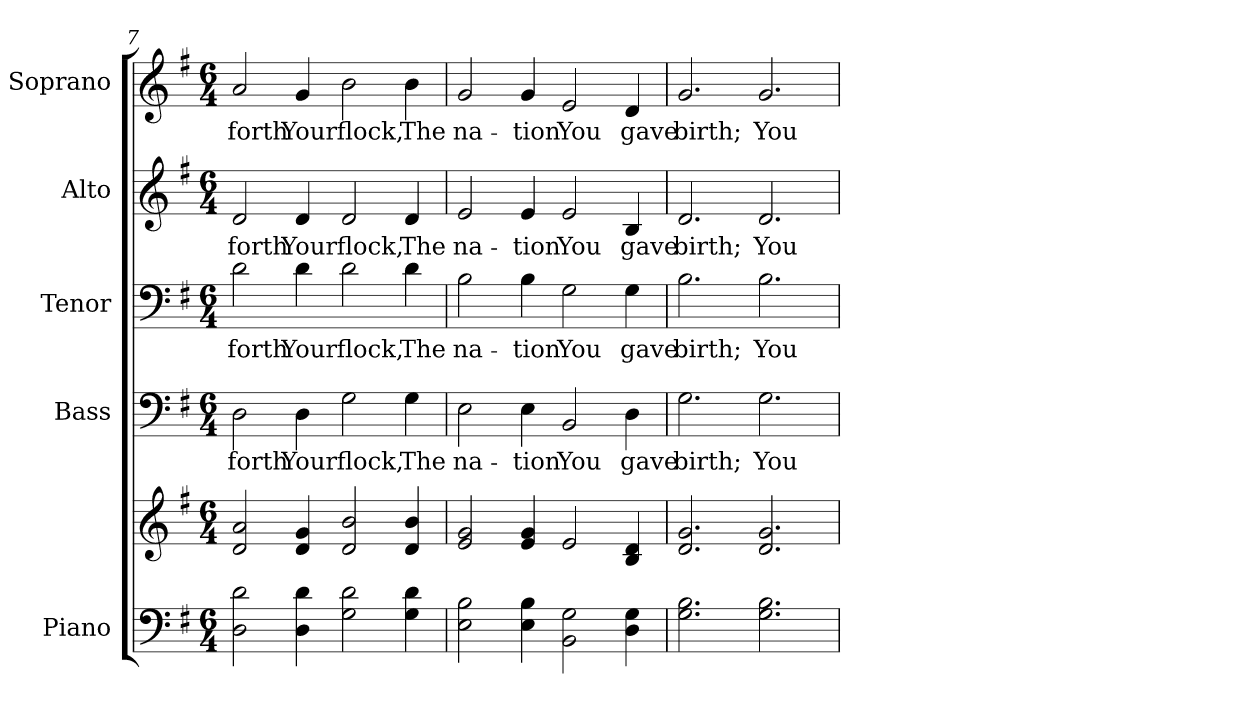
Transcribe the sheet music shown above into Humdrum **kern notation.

**kern	**kern	**kern	**text	**kern	**text	**kern	**text	**kern	**text
*part5	*part5	*part4	*part4	*part3	*part3	*part2	*part2	*part1	*part1
*staff6	*staff5	*staff4	*staff4	*staff3	*staff3	*staff2	*staff2	*staff1	*staff1
*I"Piano	*	*I"Bass	*	*I"Tenor	*	*I"Alto	*	*I"Soprano	*
*I'Pno.	*	*I'B.	*	*I'T.	*	*I'A.	*	*I'S.	*
!!LO:PB:g=z
*clefF4	*clefG2	*clefF4	*	*clefF4	*	*clefG2	*	*clefG2	*
*k[f#]	*k[f#]	*k[f#]	*	*k[f#]	*	*k[f#]	*	*k[f#]	*
*G:	*G:	*G:	*	*G:	*	*G:	*	*G:	*
*M6/4	*M6/4	*M6/4	*	*M6/4	*	*M6/4	*	*M6/4	*
=7	=7	=7	=7	=7	=7	=7	=7	=7	=7
!	!	!	!LO:LY:b:color=#000000	!	!	!	!	!	!
!	!	!	!	!	!LO:LY:b:color=#000000	!	!	!	!
!	!	!	!	!	!	!	!LO:LY:b:color=#000000	!	!
!	!	!	!	!	!	!	!	!	!LO:LY:b:color=#000000
2Di\ 2di	2di/ 2ai	2Di\	forth	2di\	forth	2di/	forth	2ai/	forth
!	!	!	!LO:LY:b:color=#000000	!	!	!	!	!	!
!	!	!	!	!	!LO:LY:b:color=#000000	!	!	!	!
!	!	!	!	!	!	!	!LO:LY:b:color=#000000	!	!
!	!	!	!	!	!	!	!	!	!LO:LY:b:color=#000000
4Di\ 4di	4di/ 4gi	4Di\	Your	4di\	Your	4di/	Your	4gi/	Your
!	!	!	!LO:LY:b:color=#000000	!	!	!	!	!	!
!	!	!	!	!	!LO:LY:b:color=#000000	!	!	!	!
!	!	!	!	!	!	!	!LO:LY:b:color=#000000	!	!
!	!	!	!	!	!	!	!	!	!LO:LY:b:color=#000000
2Gi\ 2di	2di/ 2bi	2Gi\	flock,	2di\	flock,	2di/	flock,	2bi\	flock,
!	!	!	!LO:LY:b:color=#000000	!	!	!	!	!	!
!	!	!	!	!	!LO:LY:b:color=#000000	!	!	!	!
!	!	!	!	!	!	!	!LO:LY:b:color=#000000	!	!
!	!	!	!	!	!	!	!	!	!LO:LY:b:color=#000000
4Gi\ 4di	4di/ 4bi	4Gi\	The	4di\	The	4di/	The	4bi\	The
=8	=8	=8	=8	=8	=8	=8	=8	=8	=8
!	!	!	!LO:LY:b:color=#000000	!	!	!	!	!	!
!	!	!	!	!	!LO:LY:b:color=#000000	!	!	!	!
!	!	!	!	!	!	!	!LO:LY:b:color=#000000	!	!
!	!	!	!	!	!	!	!	!	!LO:LY:b:color=#000000
2Ei\ 2Bi	2ei/ 2gi	2Ei\	na-	2Bi\	na-	2ei/	na-	2gi/	na-
!	!	!	!LO:LY:b:color=#000000	!	!	!	!	!	!
!	!	!	!	!	!LO:LY:b:color=#000000	!	!	!	!
!	!	!	!	!	!	!	!LO:LY:b:color=#000000	!	!
!	!	!	!	!	!	!	!	!	!LO:LY:b:color=#000000
4Ei\ 4Bi	4ei/ 4gi	4Ei\	-tion	4Bi\	-tion	4ei/	-tion	4gi/	-tion
!	!	!	!LO:LY:b:color=#000000	!	!	!	!	!	!
!	!	!	!	!	!LO:LY:b:color=#000000	!	!	!	!
!	!	!	!	!	!	!	!LO:LY:b:color=#000000	!	!
!	!	!	!	!	!	!	!	!	!LO:LY:b:color=#000000
2BBi\ 2Gi	2ei/	2BBi/	You	2Gi\	You	2ei/	You	2ei/	You
!	!	!	!LO:LY:b:color=#000000	!	!	!	!	!	!
!	!	!	!	!	!LO:LY:b:color=#000000	!	!	!	!
!	!	!	!	!	!	!	!LO:LY:b:color=#000000	!	!
!	!	!	!	!	!	!	!	!	!LO:LY:b:color=#000000
4Di\ 4Gi	4Bi/ 4di	4Di\	gave	4Gi\	gave	4Bi/	gave	4di/	gave
=9	=9	=9	=9	=9	=9	=9	=9	=9	=9
!	!	!	!LO:LY:b:color=#000000	!	!	!	!	!	!
!	!	!	!	!	!LO:LY:b:color=#000000	!	!	!	!
!	!	!	!	!	!	!	!LO:LY:b:color=#000000	!	!
!	!	!	!	!	!	!	!	!	!LO:LY:b:color=#000000
2.Gi\ 2.Bi	2.di/ 2.gi	2.Gi\	birth;	2.Bi\	birth;	2.di/	birth;	2.gi/	birth;
!	!	!	!LO:LY:b:color=#000000	!	!	!	!	!	!
!	!	!	!	!	!LO:LY:b:color=#000000	!	!	!	!
!	!	!	!	!	!	!	!LO:LY:b:color=#000000	!	!
!	!	!	!	!	!	!	!	!	!LO:LY:b:color=#000000
2.Gi\ 2.Bi	2.di/ 2.gi	2.Gi\	You	2.Bi\	You	2.di/	You	2.gi/	You
=	=	=	=	=	=	=	=	=	=
*-	*-	*-	*-	*-	*-	*-	*-	*-	*-
